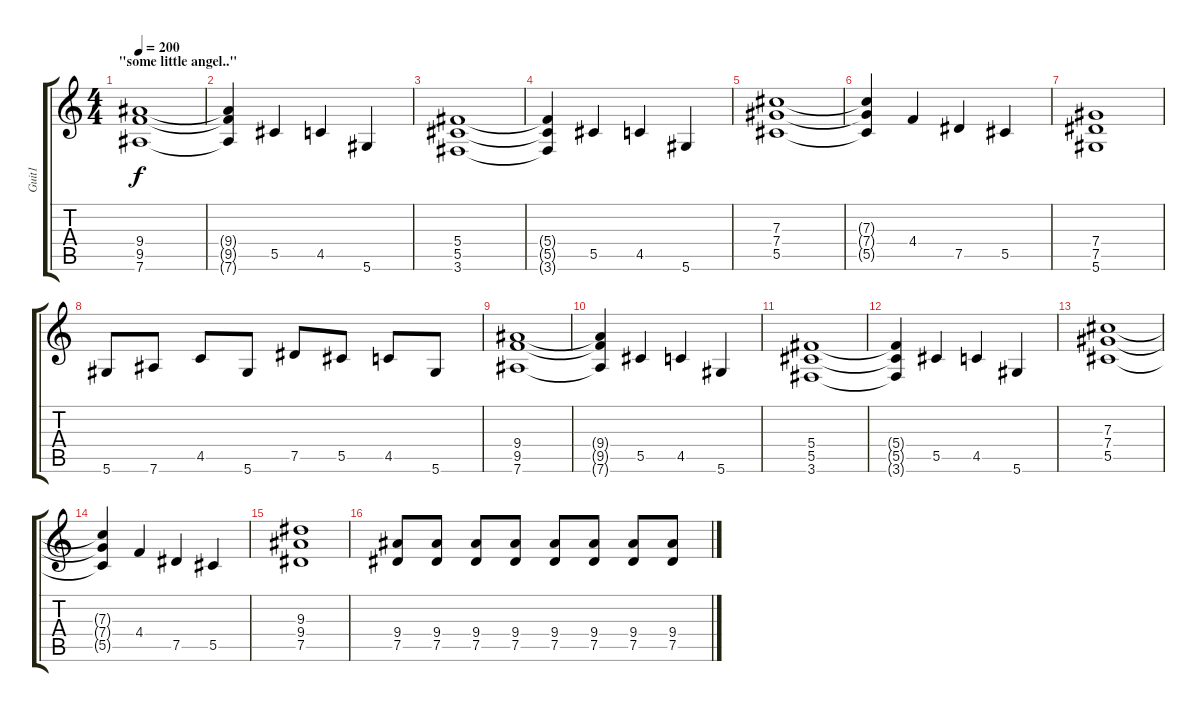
\track ("Guit1" "Guit1") {instrument distortionguitar}
\staff {score tabs}
\tuning (Eb4 Bb3 Gb3 Db3 Ab2 Eb2) {hide}
\ts (4 4)
\section ("" "\"some little angel..\"")
\tempo 200
\clef g2
\ks c
(9.4 9.5 7.6).1{dy f} |
(9.4{t} 9.5{t} 7.6{t}).4 5.5.4 4.5.4 5.6.4 |
(5.4 5.5 3.6).1 |
(5.4{t} 5.5{t} 3.6{t}).4 5.5.4 4.5.4 5.6.4 |
(7.3 7.4 5.5).1 |
(7.3{t} 7.4{t} 5.5{t}).4 4.4.4 7.5.4 5.5.4 |
(7.4 7.5 5.6).1 |
5.6.8 7.6.8 4.5.8 5.6.8 7.5.8 5.5.8 4.5.8 5.6.8 |
(9.4 9.5 7.6).1 |
(9.4{t} 9.5{t} 7.6{t}).4 5.5.4 4.5.4 5.6.4 |
(5.4 5.5 3.6).1 |
(5.4{t} 5.5{t} 3.6{t}).4 5.5.4 4.5.4 5.6.4 |
(7.3 7.4 5.5).1 |
(7.3{t} 7.4{t} 5.5{t}).4 4.4.4 7.5.4 5.5.4 |
(9.3 9.4 7.5).1 |
(9.4 7.5).8 (9.4 7.5).8 (9.4 7.5).8 (9.4 7.5).8 (9.4 7.5).8 (9.4 7.5).8 (9.4 7.5).8 (9.4 7.5).8
